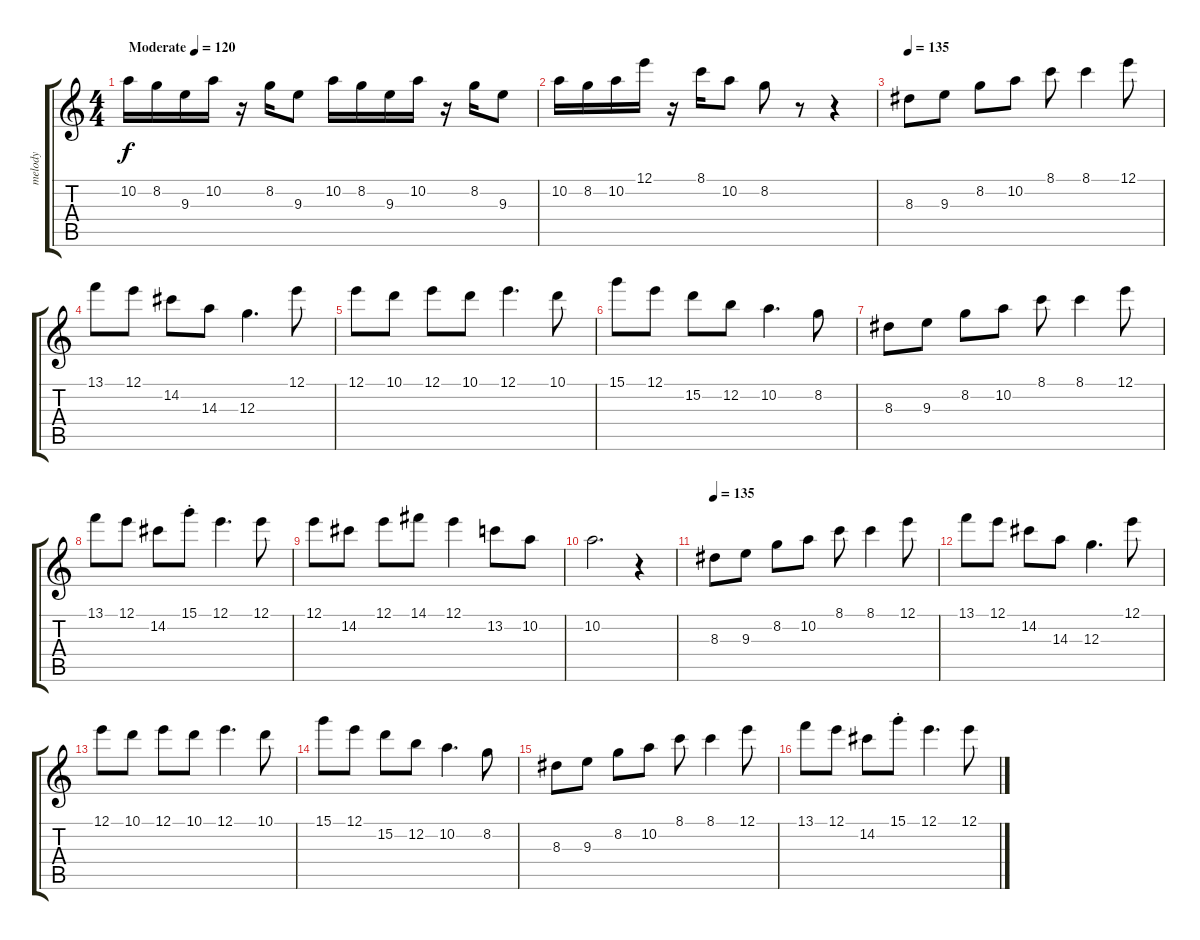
\track ("melody" "melody") {instrument acousticguitarnylon}
\staff {score tabs}
\tuning (E4 B3 G3 D3 A2 E2) {hide}
\ts (4 4)
\tempo (120 "Moderate")
\clef g2
\ks c
10.2.16{dy f instrument acousticguitarnylon} 8.2.16 9.3.16 10.2.16 r.16 8.2.16 9.3.8 10.2.16 8.2.16 9.3.16 10.2.16 r.16 8.2.16 9.3.8 |
10.2.16 8.2.16 10.2.16 12.1.16 r.16 8.1.16 10.2.8 8.2.8 r.8 r.4 |
\tempo 135
8.3.8 9.3.8 8.2.8 10.2.8 8.1.8 8.1.4 12.1.8 |
13.1.8 12.1.8 14.2.8 14.3.8 12.3.4{d} 12.1.8 |
12.1.8 10.1.8 12.1.8 10.1.8 12.1.4{d} 10.1.8 |
15.1.8 12.1.8 15.2.8 12.2.8 10.2.4{d} 8.2.8 |
8.3.8 9.3.8 8.2.8 10.2.8 8.1.8 8.1.4 12.1.8 |
13.1.8 12.1.8 14.2.8 15.1{st}.8 12.1.4{d} 12.1.8 |
12.1.8 14.2.8 12.1.8 14.1.8 12.1.4 13.2.8 10.2.8 |
10.2.2{d} r.4 |
\tempo 135
8.3.8 9.3.8 8.2.8 10.2.8 8.1.8 8.1.4 12.1.8 |
13.1.8 12.1.8 14.2.8 14.3.8 12.3.4{d} 12.1.8 |
12.1.8 10.1.8 12.1.8 10.1.8 12.1.4{d} 10.1.8 |
15.1.8 12.1.8 15.2.8 12.2.8 10.2.4{d} 8.2.8 |
8.3.8 9.3.8 8.2.8 10.2.8 8.1.8 8.1.4 12.1.8 |
13.1.8 12.1.8 14.2.8 15.1{st}.8 12.1.4{d} 12.1.8
